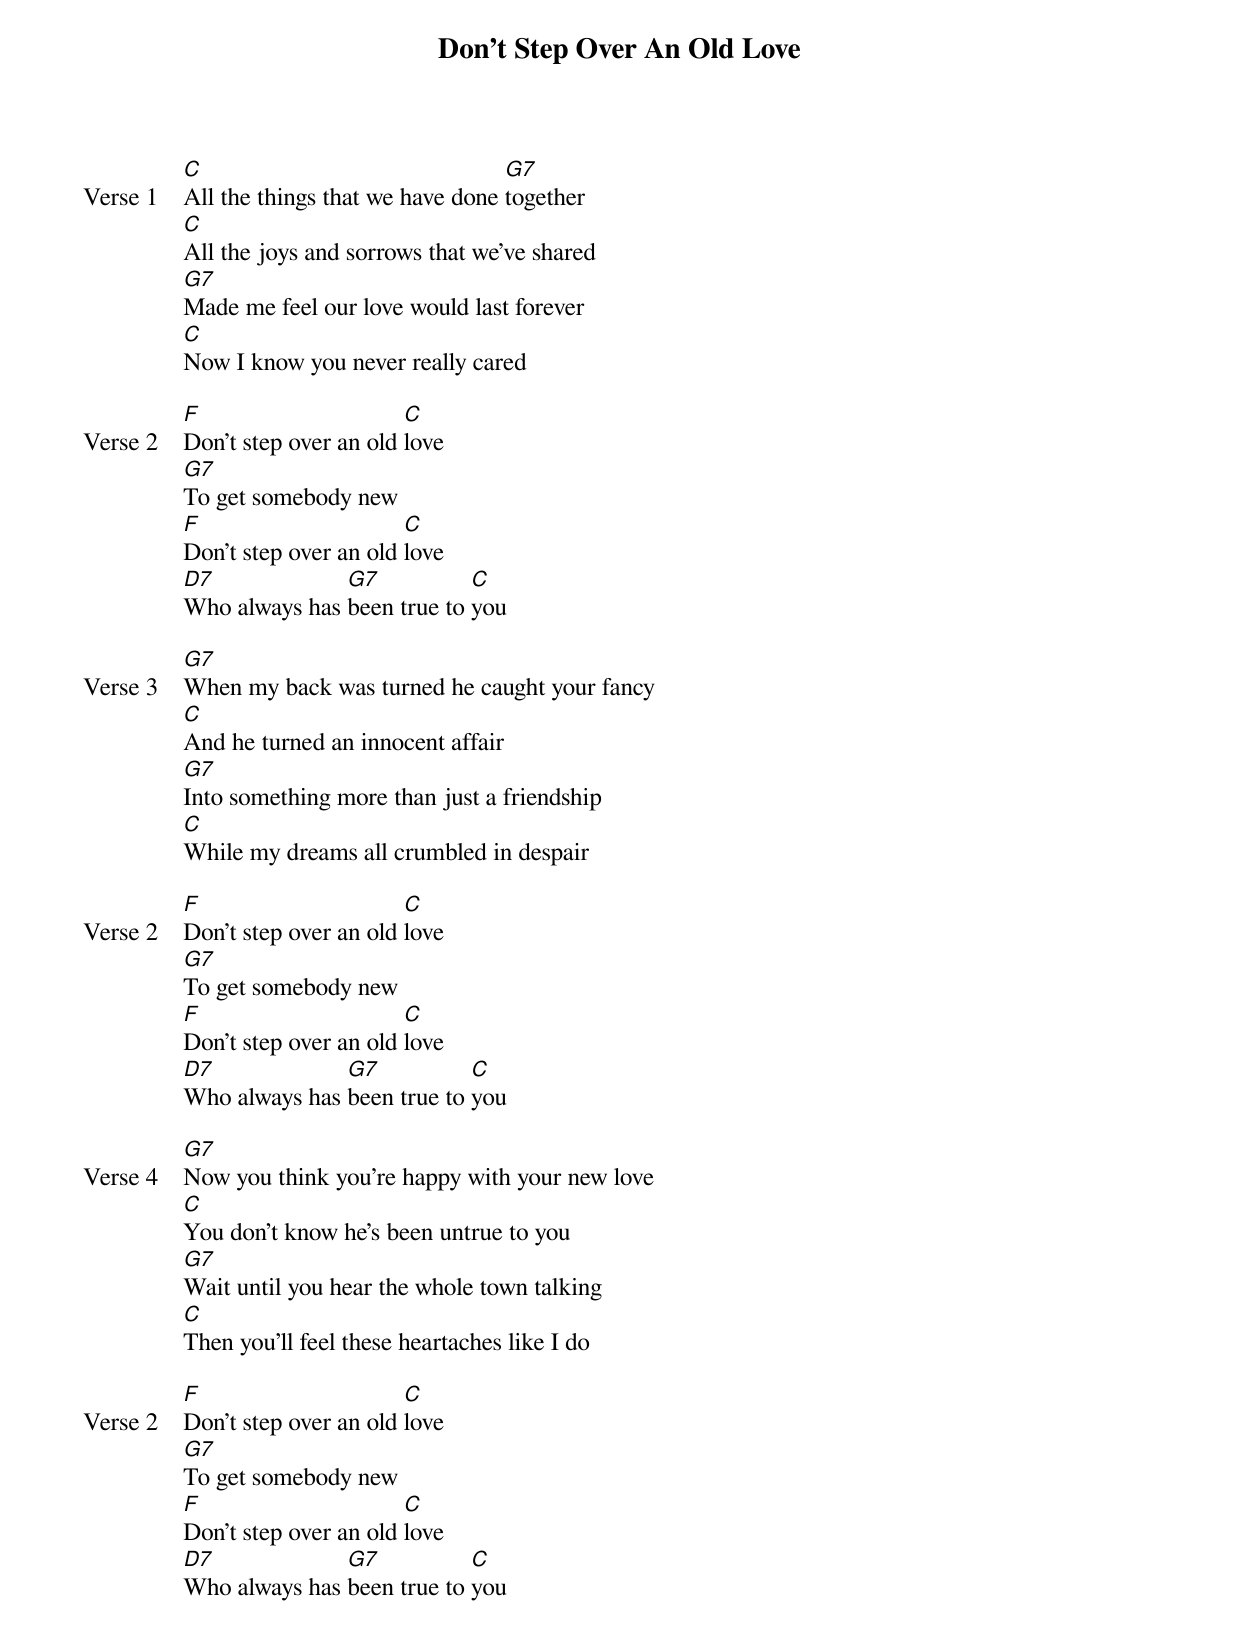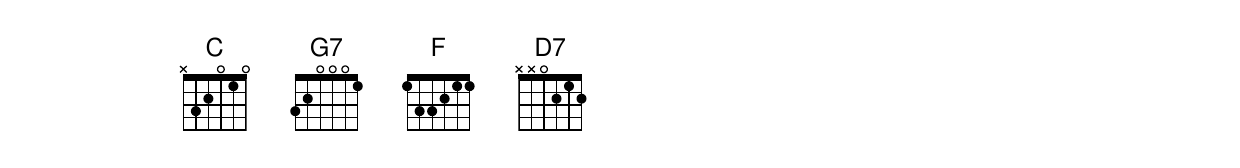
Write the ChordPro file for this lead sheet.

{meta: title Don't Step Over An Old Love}
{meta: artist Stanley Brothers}
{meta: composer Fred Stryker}
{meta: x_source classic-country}
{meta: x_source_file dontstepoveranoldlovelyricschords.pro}
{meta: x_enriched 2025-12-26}

{start_of_verse: Verse 1}
[C]All the things that we have done [G7]together
[C]All the joys and sorrows that we've shared
[G7]Made me feel our love would last forever
[C]Now I know you never really cared
{end_of_verse}

{start_of_verse: Verse 2}
[F]Don't step over an old [C]love
[G7]To get somebody new
[F]Don't step over an old [C]love
[D7]Who always has [G7]been true to [C]you
{end_of_verse}

{start_of_verse: Verse 3}
[G7]When my back was turned he caught your fancy
[C]And he turned an innocent affair
[G7]Into something more than just a friendship
[C]While my dreams all crumbled in despair
{end_of_verse}

{start_of_verse: Verse 2}
[F]Don't step over an old [C]love
[G7]To get somebody new
[F]Don't step over an old [C]love
[D7]Who always has [G7]been true to [C]you
{end_of_verse}

{start_of_verse: Verse 4}
[G7]Now you think you're happy with your new love
[C]You don't know he's been untrue to you
[G7]Wait until you hear the whole town talking
[C]Then you'll feel these heartaches like I do
{end_of_verse}

{start_of_verse: Verse 2}
[F]Don't step over an old [C]love
[G7]To get somebody new
[F]Don't step over an old [C]love
[D7]Who always has [G7]been true to [C]you
{end_of_verse}
